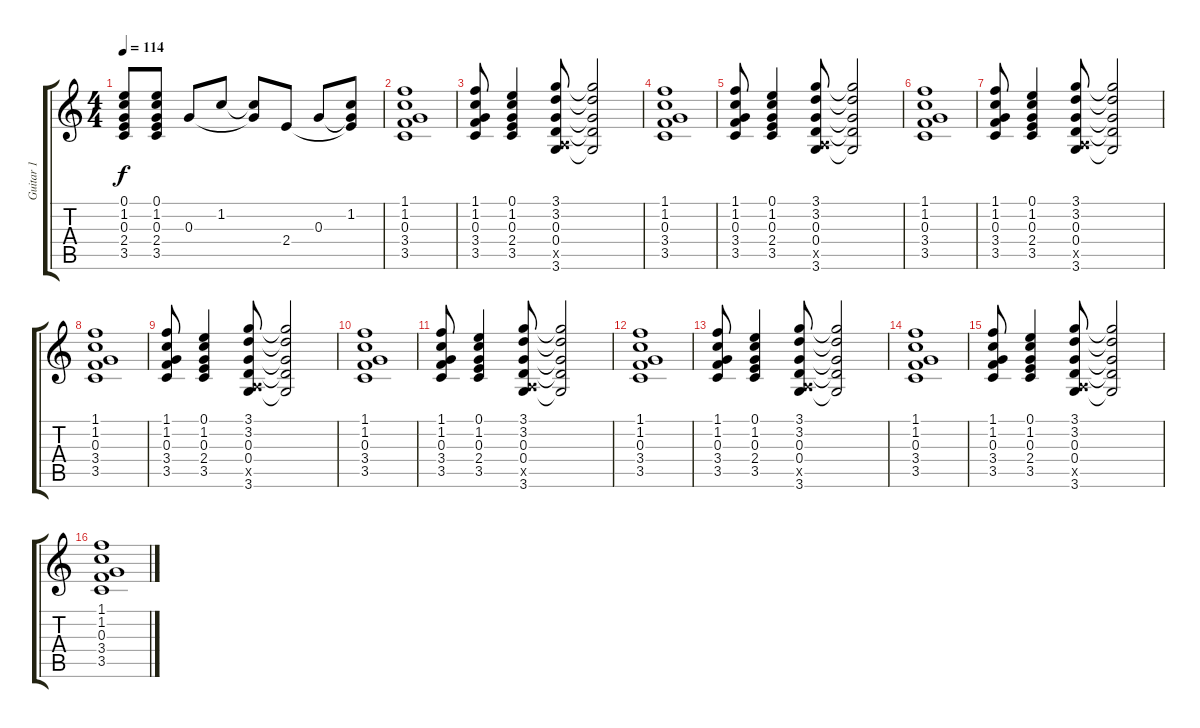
\track ("Guitar 1" "Guitar 1") {instrument electricguitarclean}
\staff {score tabs}
\tuning (E4 B3 G3 D3 A2 E2) {hide}
\ts (4 4)
\tempo 114
\clef g2
\ks c
(0.1 1.2 0.3 2.4 3.5).8{dy f} (0.1 1.2 0.3 2.4 3.5).8 0.3.8 1.2.8 (1.2{t} 0.3{t}).8 2.4.8 0.3.8 (1.2 0.3{t} 2.4{t}).8 |
(1.1 1.2 0.3 3.4 3.5).1 |
(1.1 1.2 0.3 3.4 3.5).8 (0.1 1.2 0.3 2.4 3.5).4 (3.1 3.2 0.3 0.4 0.5{x} 3.6).8 (3.1{t} 3.2{t} 0.3{t} 0.4{t} 3.6{t}).2 |
(1.1 1.2 0.3 3.4 3.5).1 |
(1.1 1.2 0.3 3.4 3.5).8 (0.1 1.2 0.3 2.4 3.5).4 (3.1 3.2 0.3 0.4 0.5{x} 3.6).8 (3.1{t} 3.2{t} 0.3{t} 0.4{t} 3.6{t}).2 |
(1.1 1.2 0.3 3.4 3.5).1 |
(1.1 1.2 0.3 3.4 3.5).8 (0.1 1.2 0.3 2.4 3.5).4 (3.1 3.2 0.3 0.4 0.5{x} 3.6).8 (3.1{t} 3.2{t} 0.3{t} 0.4{t} 3.6{t}).2 |
(1.1 1.2 0.3 3.4 3.5).1 |
(1.1 1.2 0.3 3.4 3.5).8 (0.1 1.2 0.3 2.4 3.5).4 (3.1 3.2 0.3 0.4 0.5{x} 3.6).8 (3.1{t} 3.2{t} 0.3{t} 0.4{t} 3.6{t}).2 |
(1.1 1.2 0.3 3.4 3.5).1 |
(1.1 1.2 0.3 3.4 3.5).8 (0.1 1.2 0.3 2.4 3.5).4 (3.1 3.2 0.3 0.4 0.5{x} 3.6).8 (3.1{t} 3.2{t} 0.3{t} 0.4{t} 3.6{t}).2 |
(1.1 1.2 0.3 3.4 3.5).1 |
(1.1 1.2 0.3 3.4 3.5).8 (0.1 1.2 0.3 2.4 3.5).4 (3.1 3.2 0.3 0.4 0.5{x} 3.6).8 (3.1{t} 3.2{t} 0.3{t} 0.4{t} 3.6{t}).2 |
(1.1 1.2 0.3 3.4 3.5).1 |
(1.1 1.2 0.3 3.4 3.5).8 (0.1 1.2 0.3 2.4 3.5).4 (3.1 3.2 0.3 0.4 0.5{x} 3.6).8 (3.1{t} 3.2{t} 0.3{t} 0.4{t} 3.6{t}).2 |
(1.1 1.2 0.3 3.4 3.5).1
